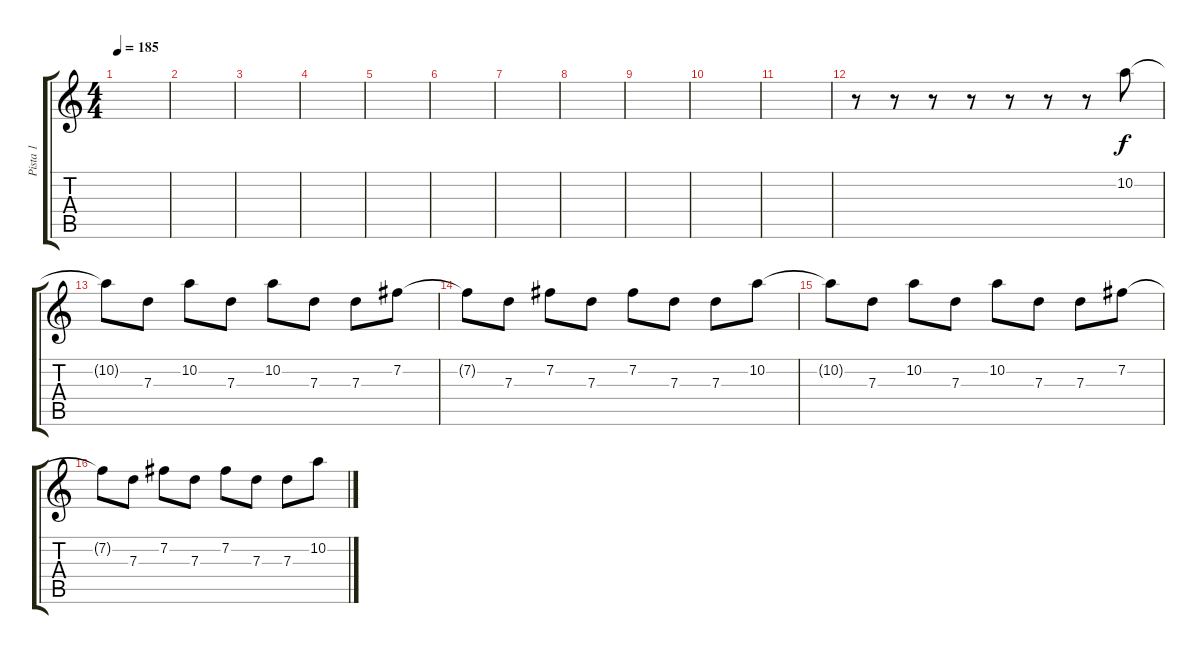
\track ("Pista 1" "Pista 1") {instrument distortionguitar}
\staff {score tabs}
\tuning (E4 B3 G3 D3 A2 E2) {hide}
\ts (4 4)
\tempo 185
\clef g2
\ks c
|
|
|
|
|
|
|
|
|
|
|
r.8 r.8 r.8 r.8 r.8 r.8 r.8 10.2.8 |
10.2{t}.8 7.3.8 10.2.8 7.3.8 10.2.8 7.3.8 7.3.8 7.2.8 |
7.2{t}.8 7.3.8 7.2.8 7.3.8 7.2.8 7.3.8 7.3.8 10.2.8 |
10.2{t}.8 7.3.8 10.2.8 7.3.8 10.2.8 7.3.8 7.3.8 7.2.8 |
7.2{t}.8 7.3.8 7.2.8 7.3.8 7.2.8 7.3.8 7.3.8 10.2.8
